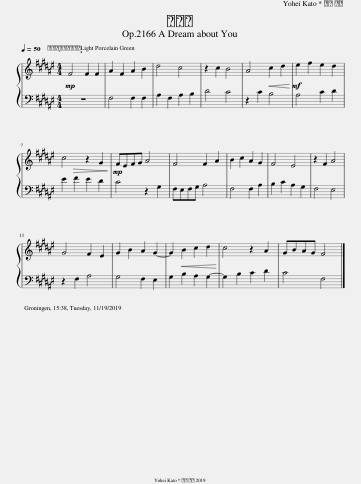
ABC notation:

X:1
%%score { 1 | 2 }
L:1/8
Q:1/4=50
M:4/4
I:linebreak $
K:F#
V:1 treble
V:2 bass
V:1
!mp! F4 F2 F2 | A2 F2 A2 B2 | d4 c4 | z2 c2 B4 | A4!<(! c2 d2!<)! | %5
!mf! e2 f2 e2 d2 |$ c4 z2 G2 |!mp! FEFG A4 | F4 F2 A2 | B2 c2 A2 G2 | %10
 F4 E4 | z2 F2 A4 |$ G4 F2 E2 | G2 B2 A2 G2- | G2!<(! B2 c2 d2!<)! | %15
 c4 z2 A2 | GBAG F4 |] %17
V:2
 z8 | F,4 F,2 F,2 | A,2 F,2 A,2 B,2 | D4 C4 | z2 C2 B,4 | %5
 A,4 C2 D2 |$ E2!>(! F2 E2 D2!>)! | C4 z2 G,2 | F,E,F,G, A,4 | F,4 F,2 A,2 | %10
 B,2 C2 A,2 G,2 | F,4 E,4 |$ z2 F,2 A,4 | G,4 F,2 E,2 | G,2 B,2 A,2 G,2- | %15
 G,2 B,2 C2 D2 | C4 F,4 |] %17
